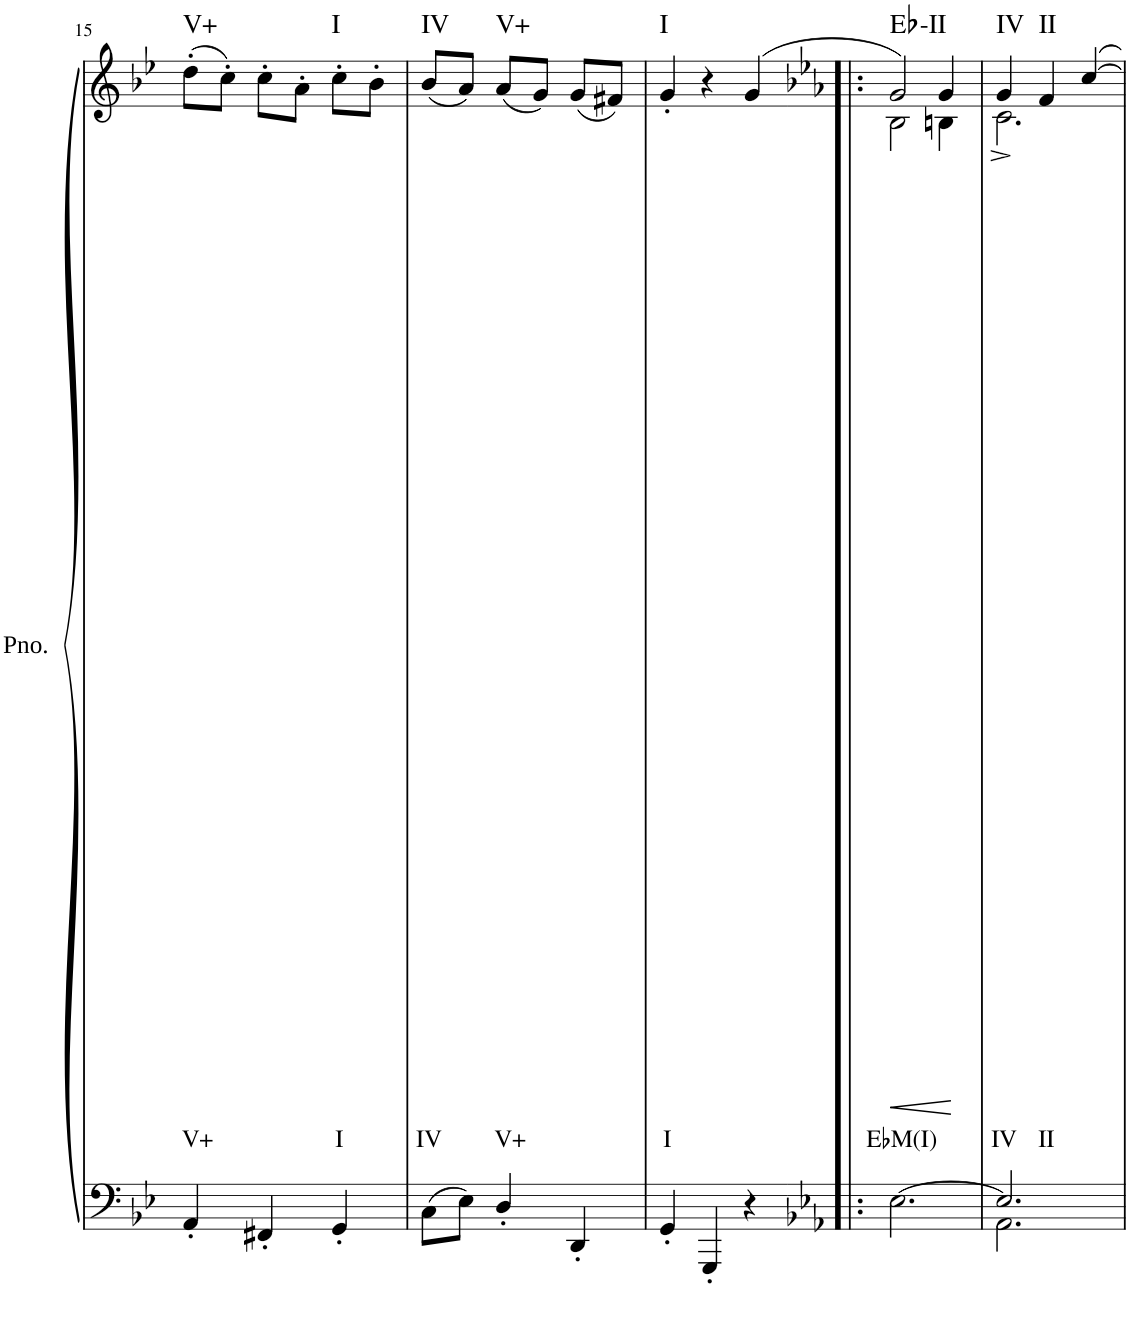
**kern	**kern	**text	**dynam	**harte
*part1	*part1	*part1	*part1	*part1
*staff2	*staff1	*staff1	*staff1/2	*
*I"Piano	*	*	*	*
*I'Pno.	*	*	*	*
!!LO:PB:g=z
*clefF4	*clefG2	*	*	*
*k[b-e-]	*k[b-e-]	*	*	*
*M3/4	*M3/4	*	*	*
=15	=15	=15	=15	=15
!	!	!LO:LY:b	!	!LO:H:kt=V+
4AA'/	(8dd'\L	V+	.	N
.	8cc'\J)	.	.	.
4FF#X'/	8cc'\L	.	.	.
.	8a'\J	.	.	.
!	!	!LO:LY:b	!	!LO:H:kt=I
4GG'/	8cc'\L	I	.	N
.	8b-'\J	.	.	.
=16	=16	=16	=16	=16
!	!	!LO:LY:b	!	!LO:H:kt=IV
8C\L	(8b-/L	IV	.	N
8E-\J	8a/J)	.	.	.
!	!	!LO:LY:b	!	!LO:H:kt=V+
4D'/	(8a/L	V+	.	N
.	8g/J)	.	.	.
4DD'/	(8g/L	.	.	.
.	8f#X/J)	.	.	.
=17	=17	=17	=17	=17
!	!	!LO:LY:b	!	!LO:H:kt=I
4GG'/	4g'/	I	.	N
4GGG'/	4r	.	.	.
4r	(>4g/	.	.	.
=18!|:	=18!|:	=18!|:	=18!|:	=18!|:
*k[b-e-a-]	*k[b-e-a-]	*	*	*
!	!	!LO:LY:b	!LO:HP:b	!
*	*^	*	*	*
[2.E-\	2g/)	2B-\	E♭M(I)	<	Eb:min
.	4g/	4Bn\	.	.	.
*	*v	*v	*	*	*
.	.	.	[	.
=19	=19	=19	=19	=19
*^	*	*	*	*
!	!	!	!LO:LY:b	!	!LO:H:kt=IV
*	*	*^	*	*	*
2.E-/]	2.AA-\	4g/	2.c^\	IV	.	N
!	!	!	!	!LO:LY:b	!	!LO:H:kt=II
.	.	4f/	.	II	.	N
.	.	[4cc/	.	.	.	.
*v	*v	*	*	*	*	*
*	*v	*v	*	*	*
=	=	=	=	=
*-	*-	*-	*-	*-
